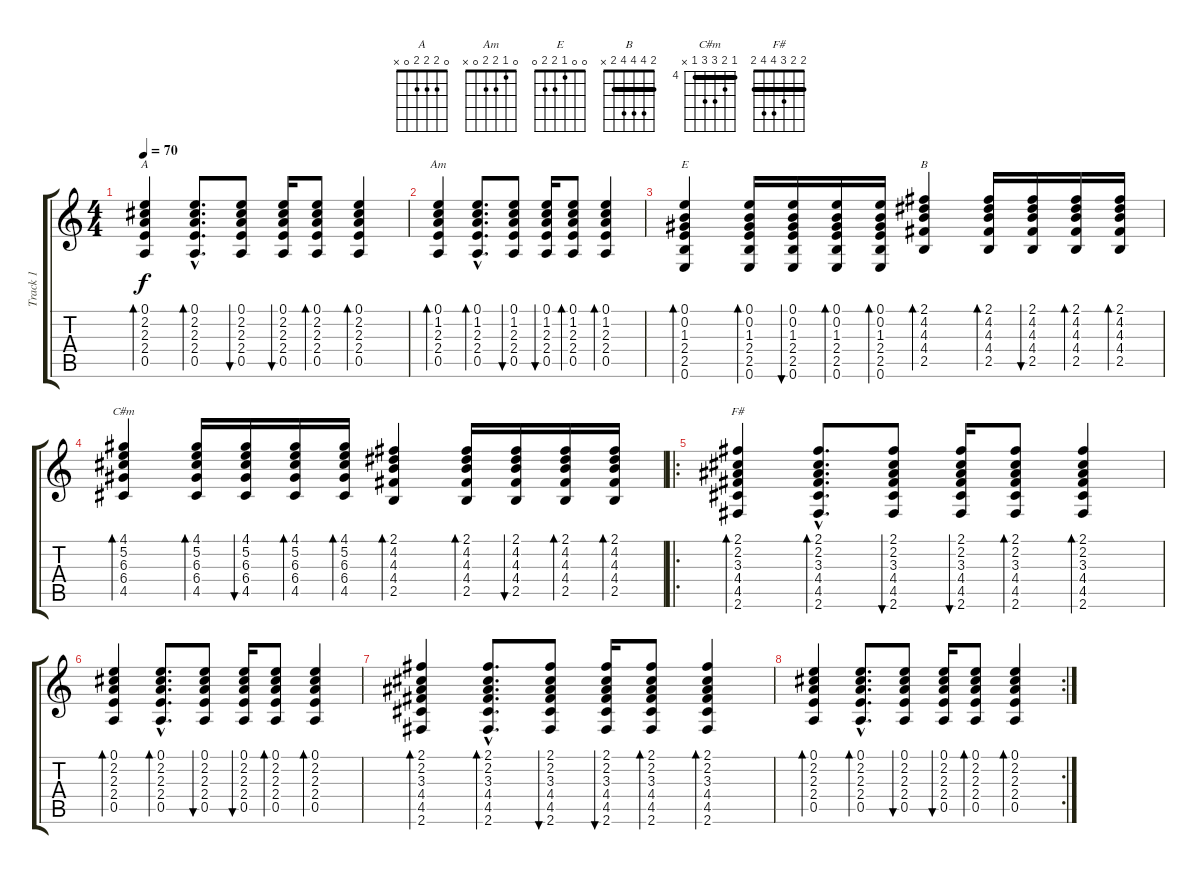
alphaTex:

\track ("Track 1" "Track 1") {instrument acousticguitarsteel}
\staff {score tabs}
\tuning (E4 B3 G3 D3 A2 E2) {hide}
\chord ("A" 0 2 2 2 0 x)
\chord ("Am" 0 1 2 2 0 x)
\chord ("E" 0 0 1 2 2 0)
\chord ("B" 2 4 4 4 2 x) {barre 2}
\chord ("C#m" 4 5 6 6 4 x) {firstfret 4 barre 4}
\chord ("F#" 2 2 3 4 4 2) {barre 2}
\ts (4 4)
\tempo 70
\clef g2
\ks c
(0.1 2.2 2.3 2.4 0.5).4{bd 30 ch "A" dy f} (0.1{hac} 2.2{hac} 2.3{hac} 2.4{hac} 0.5{hac}).8{d bd 30} (0.1 2.2 2.3 2.4 0.5).8{bu 30} (0.1 2.2 2.3 2.4 0.5).16{bu 30} (0.1 2.2 2.3 2.4 0.5).8{bd 30} (0.1 2.2 2.3 2.4 0.5).4{bd 30} |
(0.1 1.2 2.3 2.4 0.5).4{bd 30 ch "Am"} (0.1{hac} 1.2{hac} 2.3{hac} 2.4{hac} 0.5{hac}).8{d bd 30} (0.1 1.2 2.3 2.4 0.5).8{bu 30} (0.1 1.2 2.3 2.4 0.5).16{bu 30} (0.1 1.2 2.3 2.4 0.5).8{bd 30} (0.1 1.2 2.3 2.4 0.5).4{bd 30} |
(0.1 0.2 1.3 2.4 2.5 0.6).4{bd 30 ch "E"} (0.1 0.2 1.3 2.4 2.5 0.6).16{bd 30} (0.1 0.2 1.3 2.4 2.5 0.6).16{bu 30} (0.1 0.2 1.3 2.4 2.5 0.6).16{bd 30} (0.1 0.2 1.3 2.4 2.5 0.6).16{bd 30} (2.1 4.2 4.3 4.4 2.5).4{bd 30 ch "B"} (2.1 4.2 4.3 4.4 2.5).16{bd 30} (2.1 4.2 4.3 4.4 2.5).16{bu 30} (2.1 4.2 4.3 4.4 2.5).16{bd 30} (2.1 4.2 4.3 4.4 2.5).16{bd 30} |
(4.1 5.2 6.3 6.4 4.5).4{bd 30 ch "C#m"} (4.1 5.2 6.3 6.4 4.5).16{bd 30} (4.1 5.2 6.3 6.4 4.5).16{bu 30} (4.1 5.2 6.3 6.4 4.5).16{bd 30} (4.1 5.2 6.3 6.4 4.5).16{bd 30} (2.1 4.2 4.3 4.4 2.5).4{bd 30} (2.1 4.2 4.3 4.4 2.5).16{bd 30} (2.1 4.2 4.3 4.4 2.5).16{bu 30} (2.1 4.2 4.3 4.4 2.5).16{bd 30} (2.1 4.2 4.3 4.4 2.5).16{bd 30} |
\ro
(2.1 2.2 3.3 4.4 4.5 2.6).4{bd 30 ch "F#"} (2.1{hac} 2.2{hac} 3.3{hac} 4.4{hac} 4.5{hac} 2.6{hac}).8{d bd 30} (2.1 2.2 3.3 4.4 4.5 2.6).8{bu 30} (2.1 2.2 3.3 4.4 4.5 2.6).16{bu 30} (2.1 2.2 3.3 4.4 4.5 2.6).8{bd 30} (2.1 2.2 3.3 4.4 4.5 2.6).4{bd 30} |
(0.1 2.2 2.3 2.4 0.5).4{bd 30} (0.1{hac} 2.2{hac} 2.3{hac} 2.4{hac} 0.5{hac}).8{d bd 30} (0.1 2.2 2.3 2.4 0.5).8{bu 30} (0.1 2.2 2.3 2.4 0.5).16{bu 30} (0.1 2.2 2.3 2.4 0.5).8{bd 30} (0.1 2.2 2.3 2.4 0.5).4{bd 30} |
(2.1 2.2 3.3 4.4 4.5 2.6).4{bd 30} (2.1{hac} 2.2{hac} 3.3{hac} 4.4{hac} 4.5{hac} 2.6{hac}).8{d bd 30} (2.1 2.2 3.3 4.4 4.5 2.6).8{bu 30} (2.1 2.2 3.3 4.4 4.5 2.6).16{bu 30} (2.1 2.2 3.3 4.4 4.5 2.6).8{bd 30} (2.1 2.2 3.3 4.4 4.5 2.6).4{bd 30} |
\rc 2
(0.1 2.2 2.3 2.4 0.5).4{bd 30} (0.1{hac} 2.2{hac} 2.3{hac} 2.4{hac} 0.5{hac}).8{d bd 30} (0.1 2.2 2.3 2.4 0.5).8{bu 30} (0.1 2.2 2.3 2.4 0.5).16{bu 30} (0.1 2.2 2.3 2.4 0.5).8{bd 30} (0.1 2.2 2.3 2.4 0.5).4{bd 30}
